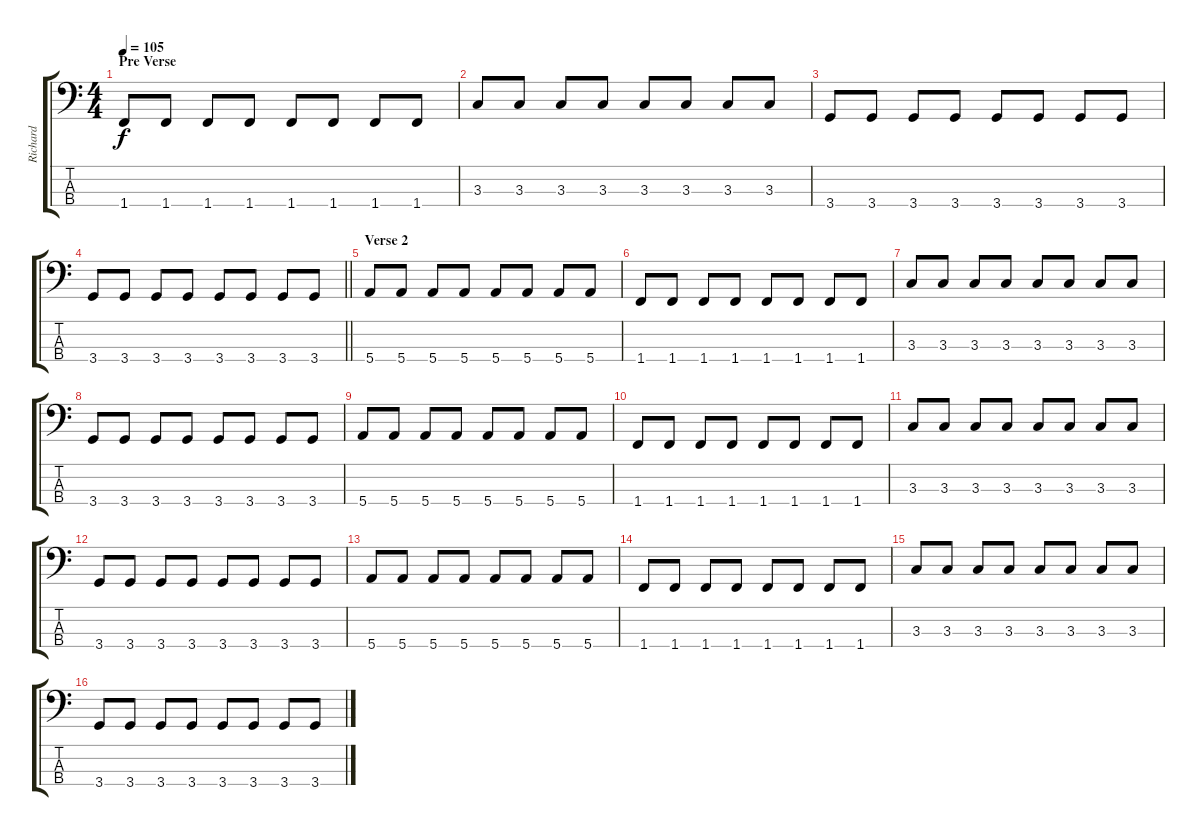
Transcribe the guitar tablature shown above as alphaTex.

\track ("Richard" "Richard") {instrument electricbasspick}
\staff {score tabs}
\tuning (G2 D2 A1 E1) {hide}
\ts (4 4)
\section ("" "Pre Verse ")
\tempo 105
\clef f4
\ks c
1.4.8{dy f} 1.4.8 1.4.8 1.4.8 1.4.8 1.4.8 1.4.8 1.4.8 |
3.3.8 3.3.8 3.3.8 3.3.8 3.3.8 3.3.8 3.3.8 3.3.8 |
3.4.8 3.4.8 3.4.8 3.4.8 3.4.8 3.4.8 3.4.8 3.4.8 |
\barLineRight lightlight
3.4.8 3.4.8 3.4.8 3.4.8 3.4.8 3.4.8 3.4.8 3.4.8 |
\section ("" "Verse 2")
5.4.8 5.4.8 5.4.8 5.4.8 5.4.8 5.4.8 5.4.8 5.4.8 |
1.4.8 1.4.8 1.4.8 1.4.8 1.4.8 1.4.8 1.4.8 1.4.8 |
3.3.8 3.3.8 3.3.8 3.3.8 3.3.8 3.3.8 3.3.8 3.3.8 |
3.4.8 3.4.8 3.4.8 3.4.8 3.4.8 3.4.8 3.4.8 3.4.8 |
5.4.8 5.4.8 5.4.8 5.4.8 5.4.8 5.4.8 5.4.8 5.4.8 |
1.4.8 1.4.8 1.4.8 1.4.8 1.4.8 1.4.8 1.4.8 1.4.8 |
3.3.8 3.3.8 3.3.8 3.3.8 3.3.8 3.3.8 3.3.8 3.3.8 |
3.4.8 3.4.8 3.4.8 3.4.8 3.4.8 3.4.8 3.4.8 3.4.8 |
5.4.8 5.4.8 5.4.8 5.4.8 5.4.8 5.4.8 5.4.8 5.4.8 |
1.4.8 1.4.8 1.4.8 1.4.8 1.4.8 1.4.8 1.4.8 1.4.8 |
3.3.8 3.3.8 3.3.8 3.3.8 3.3.8 3.3.8 3.3.8 3.3.8 |
3.4.8 3.4.8 3.4.8 3.4.8 3.4.8 3.4.8 3.4.8 3.4.8
